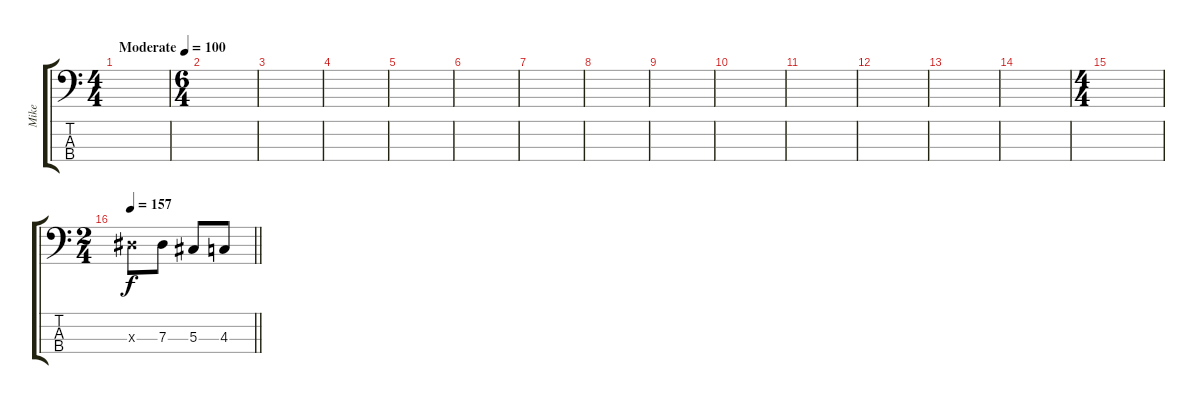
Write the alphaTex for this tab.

\track ("Mike" "Mike") {instrument electricbassfinger}
\staff {score tabs}
\tuning (Gb2 Db2 Ab1 Eb1) {hide}
\ts (4 4)
\tempo (100 "Moderate")
\clef f4
\ks c
|
\ts (6 4)
|
|
|
|
|
|
|
|
|
|
|
|
|
\ts (4 4)
|
\ts (2 4)
\tempo 157
\barLineRight lightlight
7.3{x}.8 7.3.8 5.3.8 4.3.8
